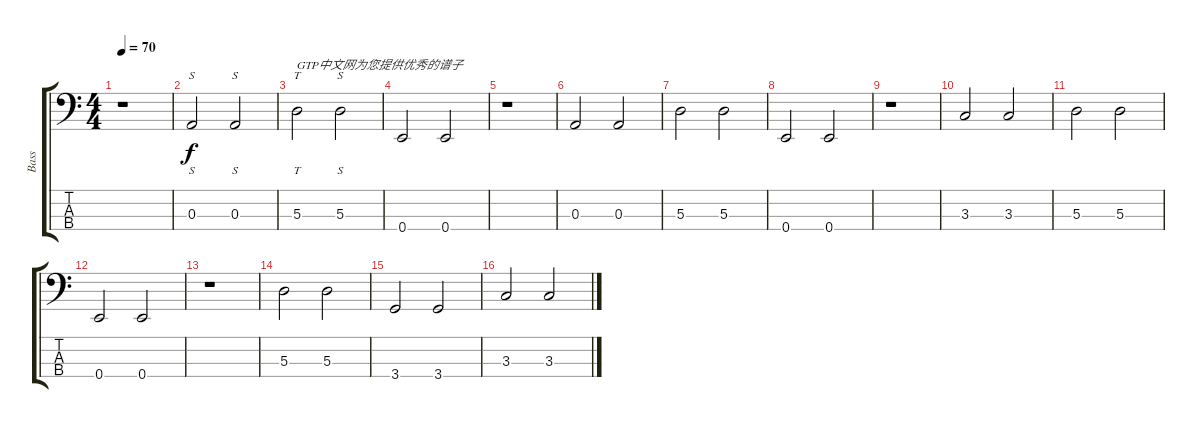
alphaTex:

\track ("Bass" "Bass") {instrument electricbassfinger}
\staff {score tabs}
\tuning (G2 D2 A1 E1) {hide}
\ts (4 4)
\tempo 70
\clef f4
\ks c
r.1{dy f instrument electricbassfinger} |
0.3.2{s} 0.3.2{s} |
5.3.2{tt txt "GTP中文网为您提供优秀的谱子"} 5.3.2{s} |
0.4.2 0.4.2 |
r.1 |
0.3.2 0.3.2 |
5.3.2 5.3.2 |
0.4.2 0.4.2 |
r.1 |
3.3.2 3.3.2 |
5.3.2 5.3.2 |
0.4.2 0.4.2 |
r.1 |
5.3.2 5.3.2 |
3.4.2 3.4.2 |
3.3.2 3.3.2
